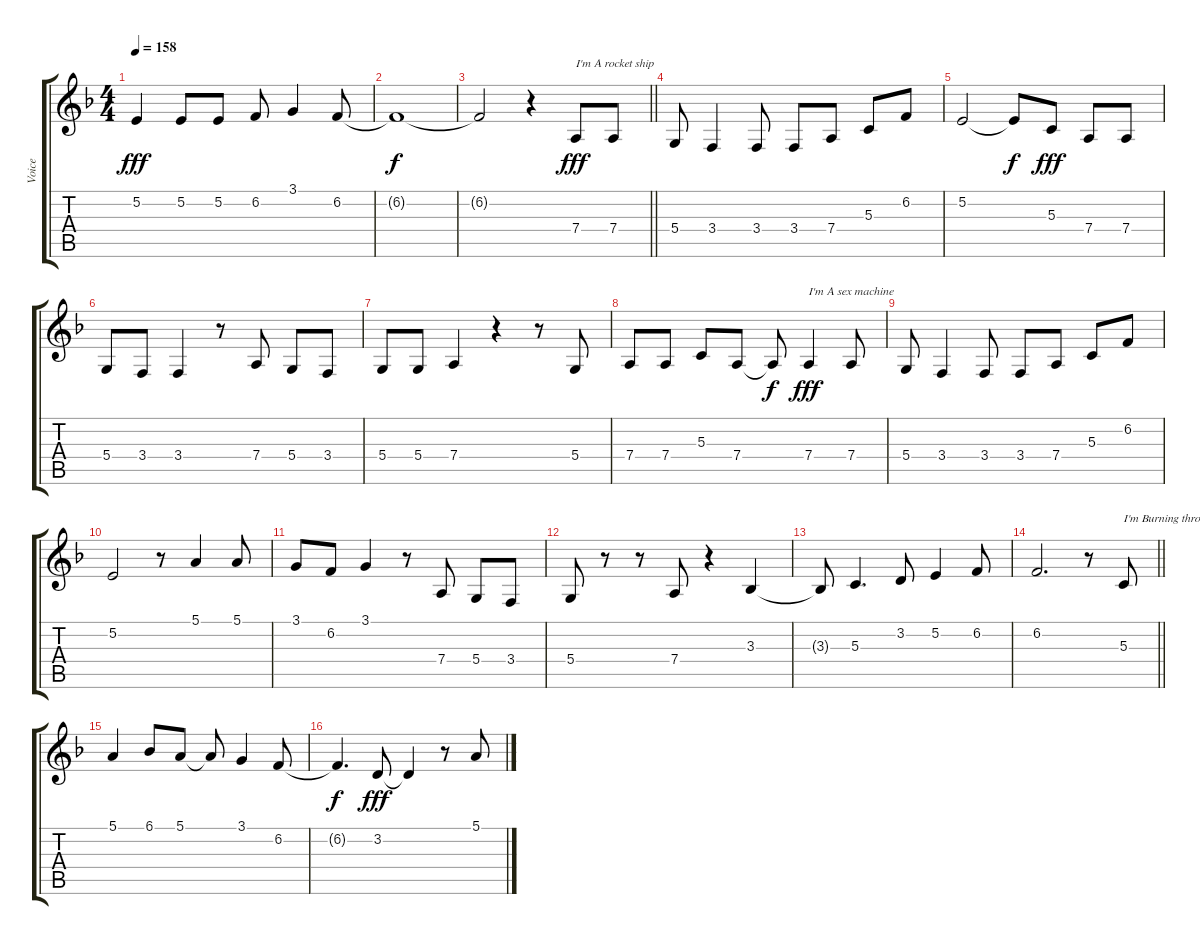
\track ("Voice" "Voice") {instrument violin}
\staff {score tabs}
\tuning (E4 B3 G3 D3 A2 E2) {hide}
\ts (4 4)
\tempo 158
\clef g2
\ks f
5.2.4{dy fff} 5.2.8 5.2.8 6.2.8 3.1.4 6.2.8 |
6.2{t}.1{dy f} |
\barLineRight lightlight
6.2{t}.2 r.4 7.4.8{txt "I'm A rocket ship" dy fff} 7.4.8 |
\section ("" "")
5.4.8 3.4.4 3.4.8 3.4.8 7.4.8 5.3.8 6.2.8 |
5.2.2 5.2{t}.8{dy f} 5.3.8{dy fff} 7.4.8 7.4.8 |
5.4.8 3.4.8 3.4.4 r.8 7.4.8 5.4.8 3.4.8 |
5.4.8 5.4.8 7.4.4 r.4 r.8 5.4.8 |
7.4.8 7.4.8 5.3.8 7.4.8 7.4{t}.8{dy f} 7.4.4{txt "I'm A sex machine" dy fff} 7.4.8 |
5.4.8 3.4.4 3.4.8 3.4.8 7.4.8 5.3.8 6.2.8 |
5.2.2 r.8 5.1.4 5.1.8 |
3.1.8 6.2.8 3.1.4 r.8 7.4.8 5.4.8 3.4.8 |
5.4.8 r.8 r.8 7.4.8 r.4 3.3.4 |
3.3{t}.8 5.3.4{d} 3.2.8 5.2.4 6.2.8 |
\barLineRight lightlight
6.2.2{d} r.8 5.3.8{txt "I'm Burning through"} |
\section ("" "")
5.1.4 6.1.8 5.1.8 5.1{t}.8 3.1.4 6.2.8 |
6.2{t}.4{d dy f} 3.2.8{dy fff} 3.2{t}.4 r.8 5.1.8
